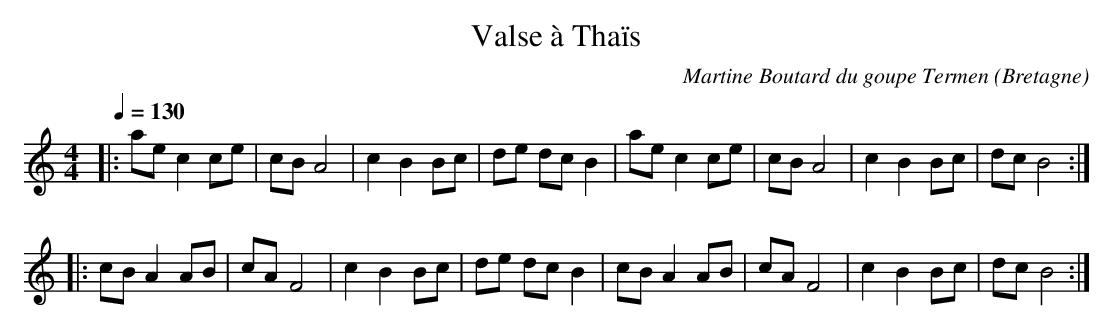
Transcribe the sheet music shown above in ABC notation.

X:1
T:Valse à Thaïs
C:Martine Boutard du goupe Termen
O:Bretagne
M:4/4
L:1/8
Q:1/4=130
K:C
|: ae c2 ce | cB A4 | c2 B2 Bc | de dc B2 | ae c2 ce | cB A4 | c2 B2 Bc | dc B4 :|
|: cB A2 AB | cA F4 | c2 B2 Bc | de dc B2 | cB A2 AB | cA F4 | c2 B2 Bc | dc B4 :|
